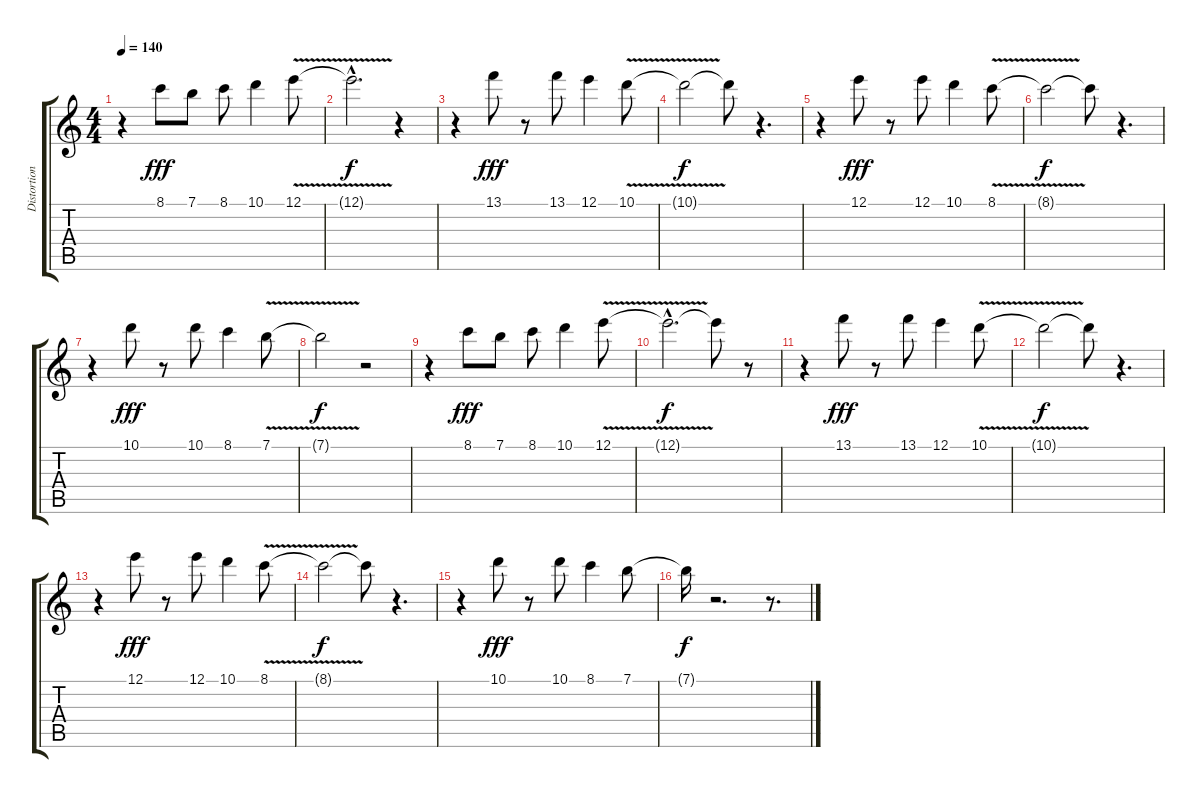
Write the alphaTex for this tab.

\track ("Distortion 2" "Distortion") {instrument distortionguitar}
\staff {score tabs}
\tuning (E4 B3 G3 D3 A2 E2) {hide}
\ts (4 4)
\tempo 140
\clef g2
\ks c
r.4{dy f} 8.1.8{dy fff} 7.1.8 8.1.8 10.1.4 12.1{v}.8 |
12.1{hac t}.2{d dy f} r.4 |
r.4 13.1.8{dy fff} r.8 13.1.8 12.1.4 10.1{v}.8 |
10.1{t}.2{dy f} 10.1{t}.8 r.4{d} |
r.4 12.1.8{dy fff} r.8 12.1.8 10.1.4 8.1{v}.8 |
8.1{t}.2{dy f} 8.1{t}.8 r.4{d} |
r.4 10.1.8{dy fff} r.8 10.1.8 8.1.4 7.1{v}.8 |
7.1{t}.2{dy f} r.2 |
r.4 8.1.8{dy fff} 7.1.8 8.1.8 10.1.4 12.1{v}.8 |
12.1{hac t}.2{d dy f} 12.1{t}.8 r.8 |
r.4 13.1.8{dy fff} r.8 13.1.8 12.1.4 10.1{v}.8 |
10.1{t}.2{dy f} 10.1{t}.8 r.4{d} |
r.4 12.1.8{dy fff} r.8 12.1.8 10.1.4 8.1{v}.8 |
8.1{t}.2{dy f} 8.1{t}.8 r.4{d} |
r.4 10.1.8{dy fff} r.8 10.1.8 8.1.4 7.1.8 |
7.1{t}.16{dy f} r.2{d} r.8{d}
